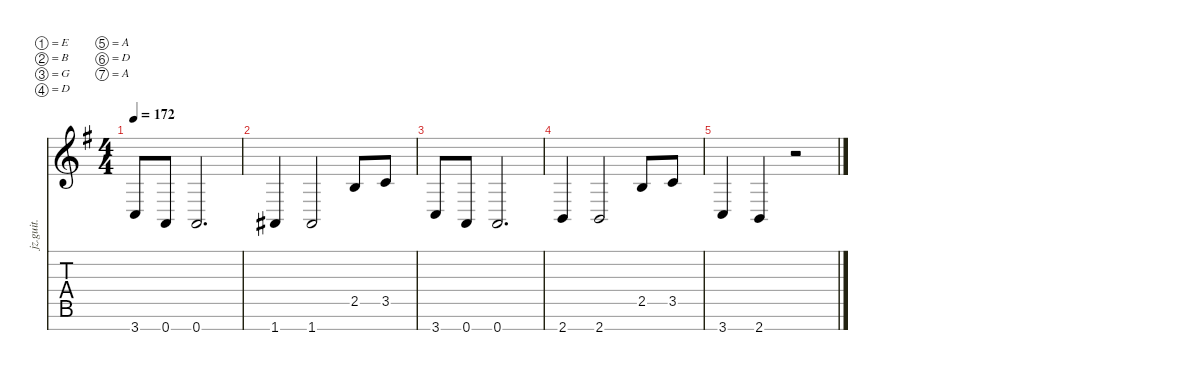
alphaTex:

\defaultSystemsLayout 4
\hideDynamics
\bracketExtendMode nobrackets
\otherSystemsTrackNameOrientation horizontal
\track ("Die" "jz.guit.") {instrument distortionguitar}
\staff {score tabs}
\tuning (E4 B3 G3 D3 A2 D2 A1)
\ts (4 4)
\tempo 172
\clef g2
\ks eminor
3.7{acc forcenatural}.8{dy mf} 0.7{acc forcenatural}.8 0.7{acc forcenatural}.2{d} |
1.7{acc #}.4 1.7{acc #}.2 2.5{acc forcenatural}.8 3.5{acc forcenatural}.8 |
3.7{acc forcenatural}.8 0.7{acc forcenatural}.8 0.7{acc forcenatural}.2{d} |
2.7{acc forcenatural}.4 2.7{acc forcenatural}.2 2.5{acc forcenatural}.8 3.5{acc forcenatural}.8 |
3.7{acc forcenatural}.4 2.7{acc forcenatural}.4 r.2
